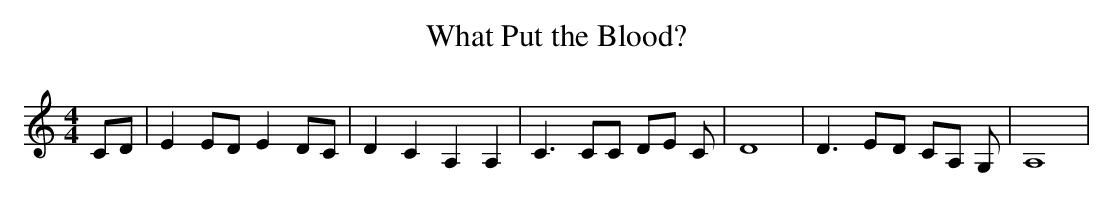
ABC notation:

X:1
T:What Put the Blood?
M:4/4
L:1/8
K:C
 CD| E2 ED E2 DC| D2 C2 A,2 A,2| C3 CC DE C| D8| D3E-D CA, G,| A,8|\
